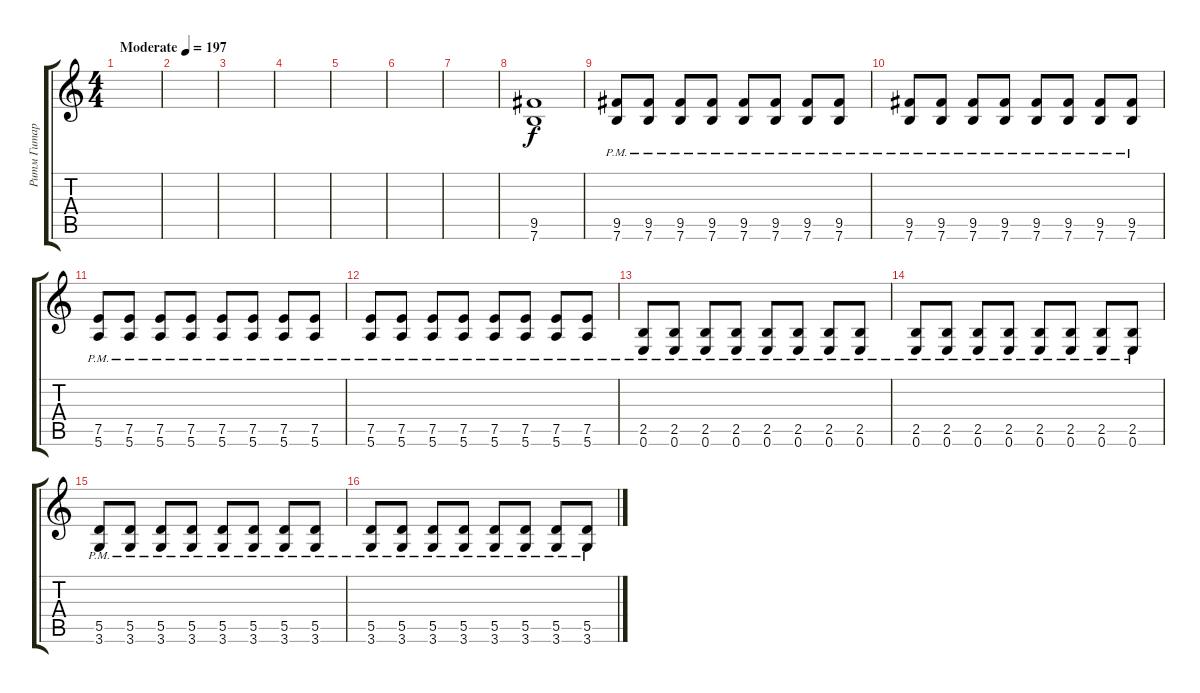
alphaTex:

\track ("Ритм Гитара (Bizzy D)" "Ритм Гитар") {instrument distortionguitar}
\staff {score tabs}
\tuning (E4 B3 G3 D3 A2 E2) {hide}
\ts (4 4)
\tempo (197 "Moderate")
\clef g2
\ks c
|
|
|
|
|
|
|
(9.5 7.6).1{volume 10} |
(9.5{pm} 7.6{pm}).8 (9.5{pm} 7.6{pm}).8 (9.5{pm} 7.6{pm}).8 (9.5{pm} 7.6{pm}).8 (9.5{pm} 7.6{pm}).8 (9.5{pm} 7.6{pm}).8 (9.5{pm} 7.6{pm}).8 (9.5{pm} 7.6{pm}).8 |
(9.5{pm} 7.6{pm}).8 (9.5{pm} 7.6{pm}).8 (9.5{pm} 7.6{pm}).8 (9.5{pm} 7.6{pm}).8 (9.5{pm} 7.6{pm}).8 (9.5{pm} 7.6{pm}).8 (9.5{pm} 7.6{pm}).8 (9.5{pm} 7.6{pm}).8 |
(7.5{pm} 5.6{pm}).8 (7.5{pm} 5.6{pm}).8 (7.5{pm} 5.6{pm}).8 (7.5{pm} 5.6{pm}).8 (7.5{pm} 5.6{pm}).8 (7.5{pm} 5.6{pm}).8 (7.5{pm} 5.6{pm}).8 (7.5{pm} 5.6{pm}).8 |
(7.5{pm} 5.6{pm}).8 (7.5{pm} 5.6{pm}).8 (7.5{pm} 5.6{pm}).8 (7.5{pm} 5.6{pm}).8 (7.5{pm} 5.6{pm}).8 (7.5{pm} 5.6{pm}).8 (7.5{pm} 5.6{pm}).8 (7.5{pm} 5.6{pm}).8 |
(2.5{pm} 0.6{pm}).8 (2.5{pm} 0.6{pm}).8 (2.5{pm} 0.6{pm}).8 (2.5{pm} 0.6{pm}).8 (2.5{pm} 0.6{pm}).8 (2.5{pm} 0.6{pm}).8 (2.5{pm} 0.6{pm}).8 (2.5{pm} 0.6{pm}).8 |
(2.5{pm} 0.6{pm}).8 (2.5{pm} 0.6{pm}).8 (2.5{pm} 0.6{pm}).8 (2.5{pm} 0.6{pm}).8 (2.5{pm} 0.6{pm}).8 (2.5{pm} 0.6{pm}).8 (2.5{pm} 0.6{pm}).8 (2.5{pm} 0.6{pm}).8 |
(5.5{pm} 3.6{pm}).8 (5.5{pm} 3.6{pm}).8 (5.5{pm} 3.6{pm}).8 (5.5{pm} 3.6{pm}).8 (5.5{pm} 3.6{pm}).8 (5.5{pm} 3.6{pm}).8 (5.5{pm} 3.6{pm}).8 (5.5{pm} 3.6{pm}).8 |
(5.5{pm} 3.6{pm}).8 (5.5{pm} 3.6{pm}).8 (5.5{pm} 3.6{pm}).8 (5.5{pm} 3.6{pm}).8 (5.5{pm} 3.6{pm}).8 (5.5{pm} 3.6{pm}).8 (5.5{pm} 3.6{pm}).8 (5.5{pm} 3.6{pm}).8
